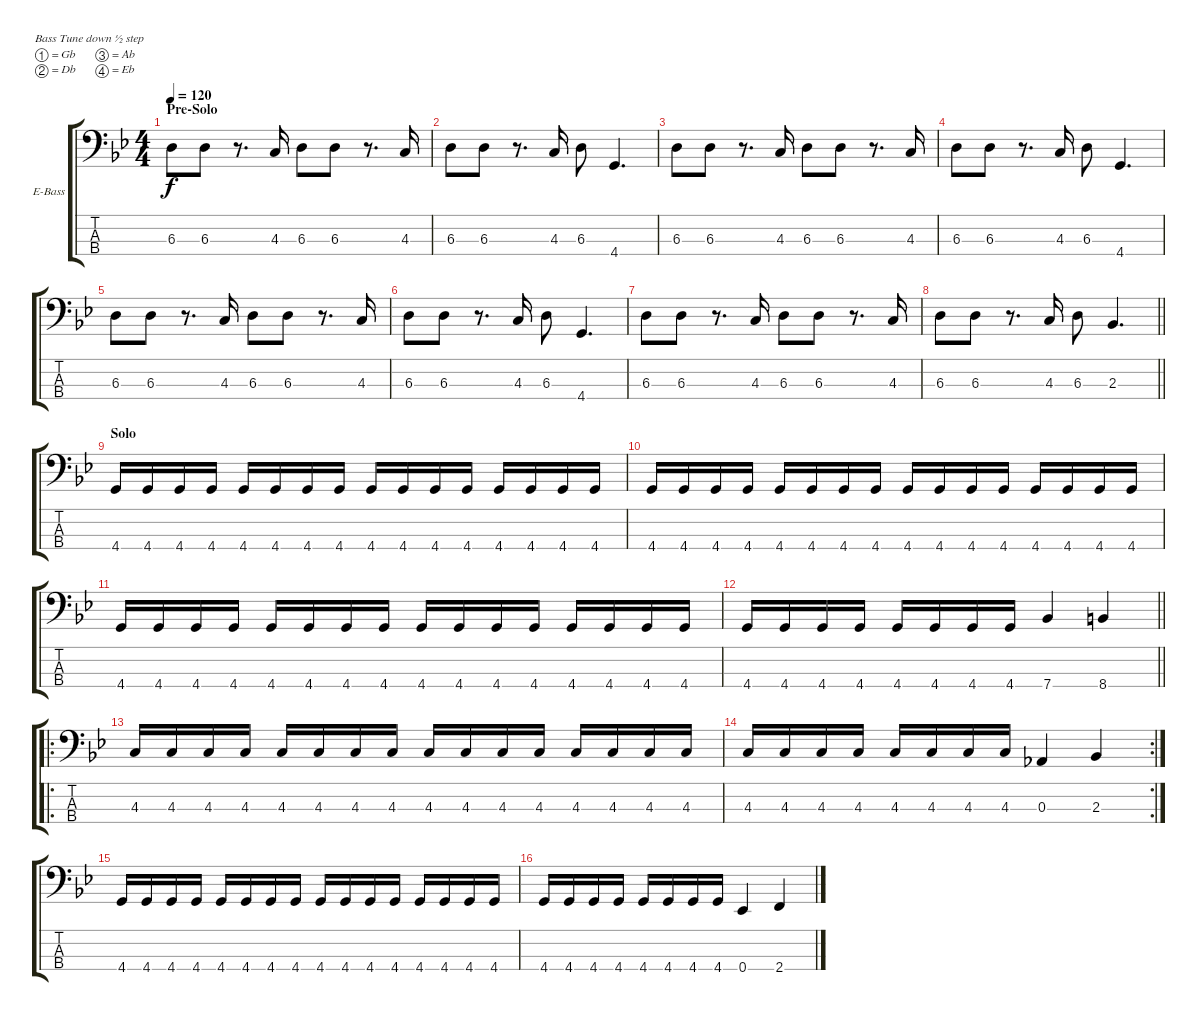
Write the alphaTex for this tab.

\bracketExtendMode groupsimilarinstruments
\firstSystemTrackNameOrientation horizontal
\otherSystemsTrackNameOrientation horizontal
\track ("Bass" "E-Bass") {instrument electricbasspick}
\staff {score tabs}
\tuning (Gb2 Db2 Ab1 Eb1)
\ts (4 4)
\section ("" "Pre-Solo")
\tempo 120
\clef f4
\ks bb
6.3.8{dy f} 6.3.8 r.8{d} 4.3.16 6.3.8 6.3.8 r.8{d} 4.3.16 |
6.3.8 6.3.8 r.8{d} 4.3.16 6.3.8 4.4.4{d} |
6.3.8 6.3.8 r.8{d} 4.3.16 6.3.8 6.3.8 r.8{d} 4.3.16 |
6.3.8 6.3.8 r.8{d} 4.3.16 6.3.8 4.4.4{d} |
6.3.8 6.3.8 r.8{d} 4.3.16 6.3.8 6.3.8 r.8{d} 4.3.16 |
6.3.8 6.3.8 r.8{d} 4.3.16 6.3.8 4.4.4{d} |
6.3.8 6.3.8 r.8{d} 4.3.16 6.3.8 6.3.8 r.8{d} 4.3.16 |
\barLineRight lightlight
6.3.8 6.3.8 r.8{d} 4.3.16 6.3.8 2.3.4{d} |
\section ("" "Solo")
4.4.16 4.4.16 4.4.16 4.4.16 4.4.16 4.4.16 4.4.16 4.4.16 4.4.16 4.4.16 4.4.16 4.4.16 4.4.16 4.4.16 4.4.16 4.4.16 |
4.4.16 4.4.16 4.4.16 4.4.16 4.4.16 4.4.16 4.4.16 4.4.16 4.4.16 4.4.16 4.4.16 4.4.16 4.4.16 4.4.16 4.4.16 4.4.16 |
4.4.16 4.4.16 4.4.16 4.4.16 4.4.16 4.4.16 4.4.16 4.4.16 4.4.16 4.4.16 4.4.16 4.4.16 4.4.16 4.4.16 4.4.16 4.4.16 |
\barLineRight lightlight
4.4.16 4.4.16 4.4.16 4.4.16 4.4.16 4.4.16 4.4.16 4.4.16 7.4.4 8.4.4 |
\ro
4.3.16 4.3.16 4.3.16 4.3.16 4.3.16 4.3.16 4.3.16 4.3.16 4.3.16 4.3.16 4.3.16 4.3.16 4.3.16 4.3.16 4.3.16 4.3.16 |
\rc 2
4.3.16 4.3.16 4.3.16 4.3.16 4.3.16 4.3.16 4.3.16 4.3.16 0.3.4 2.3.4 |
4.4.16 4.4.16 4.4.16 4.4.16 4.4.16 4.4.16 4.4.16 4.4.16 4.4.16 4.4.16 4.4.16 4.4.16 4.4.16 4.4.16 4.4.16 4.4.16 |
4.4.16 4.4.16 4.4.16 4.4.16 4.4.16 4.4.16 4.4.16 4.4.16 0.4.4 2.4.4
